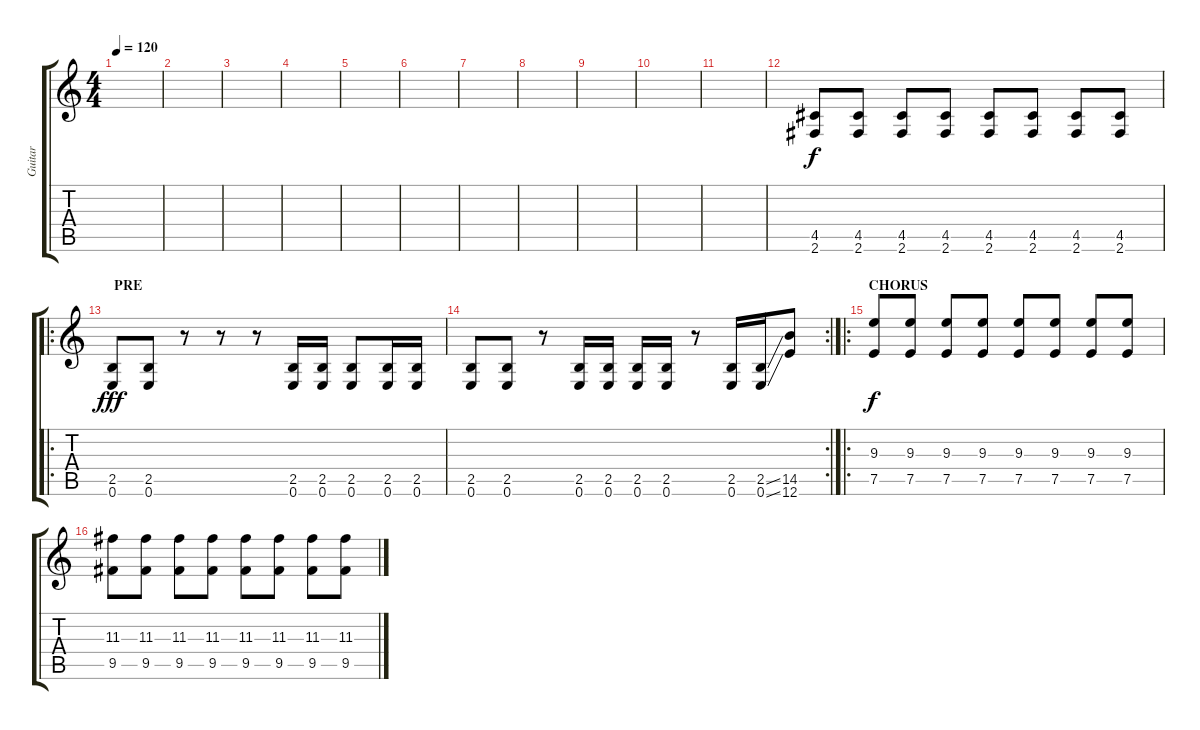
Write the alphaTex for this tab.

\track ("Guitar" "Guitar") {instrument distortionguitar}
\staff {score tabs}
\tuning (E4 B3 G3 D3 A2 E2) {hide}
\ts (4 4)
\tempo 120
\clef g2
\ks c
|
|
|
|
|
|
|
|
|
|
|
(4.5 2.6).8{volume 13 instrument distortionguitar} (4.5 2.6).8 (4.5 2.6).8 (4.5 2.6).8 (4.5 2.6).8 (4.5 2.6).8 (4.5 2.6).8 (4.5 2.6).8 |
\ro
\section ("" "  PRE")
(2.5 0.6).8{dy fff} (2.5 0.6).8 r.8 r.8 r.8 (2.5 0.6).16 (2.5 0.6).16 (2.5 0.6).8 (2.5 0.6).16 (2.5 0.6).16 |
\rc 2
(2.5 0.6).8 (2.5 0.6).8 r.8 (2.5 0.6).16 (2.5 0.6).16 (2.5 0.6).16 (2.5 0.6).16 r.8 (2.5 0.6).16 (2.5{ss} 0.6{ss}).16 (14.5 12.6).8 |
\ro
\section ("" "CHORUS")
(9.3 7.5).8{dy f volume 9 instrument distortionguitar} (9.3 7.5).8 (9.3 7.5).8 (9.3 7.5).8 (9.3 7.5).8 (9.3 7.5).8 (9.3 7.5).8 (9.3 7.5).8 |
(11.3 9.5).8 (11.3 9.5).8 (11.3 9.5).8 (11.3 9.5).8 (11.3 9.5).8 (11.3 9.5).8 (11.3 9.5).8 (11.3 9.5).8
